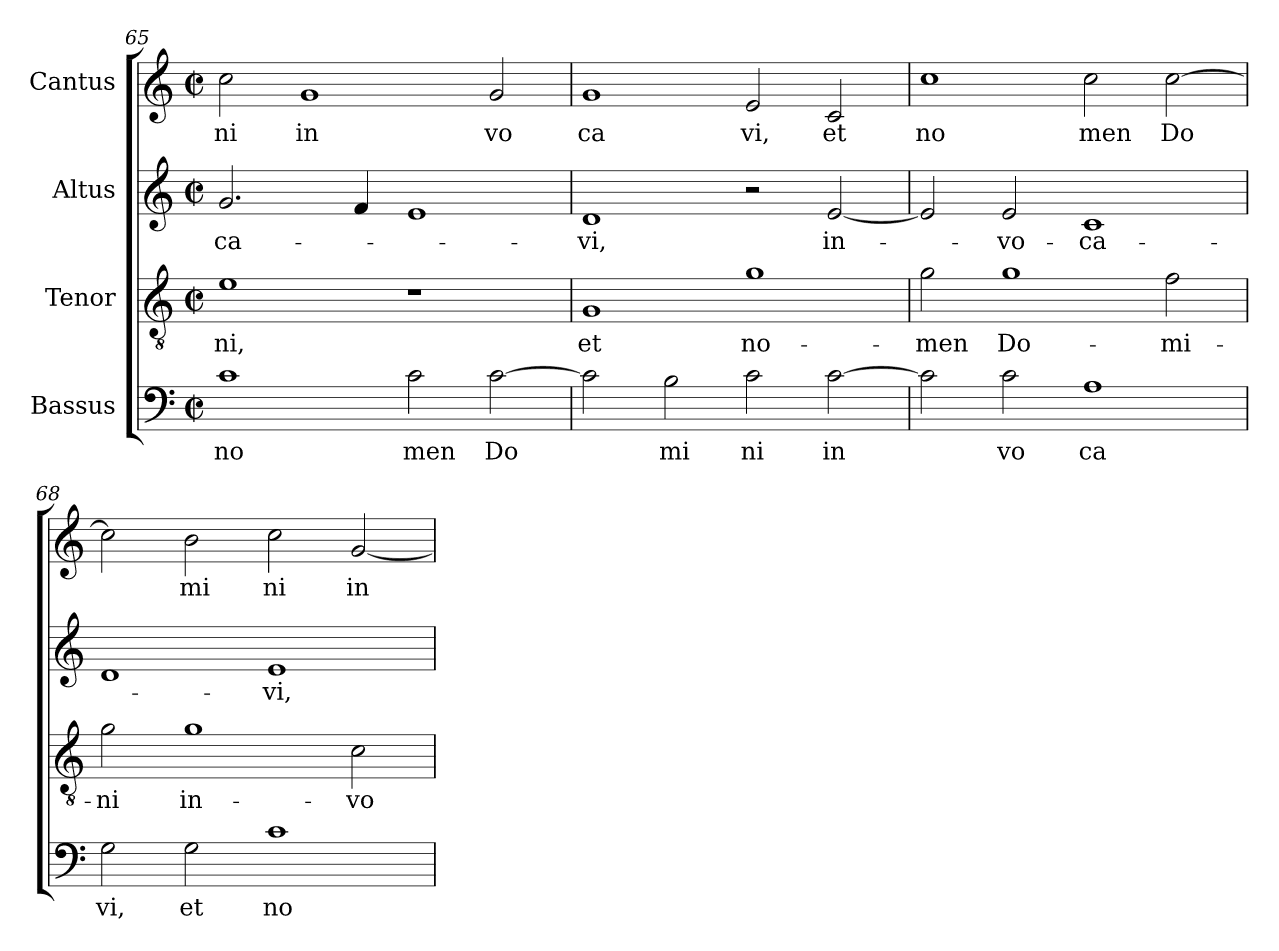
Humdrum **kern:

**kern	**text	**kern	**text	**kern	**text	**kern	**text
*part4	*part4	*part3	*part3	*part2	*part2	*part1	*part1
*staff4	*staff4	*staff3	*staff3	*staff2	*staff2	*staff1	*staff1
*I"Bassus	*	*I"Tenor	*	*I"Altus	*	*I"Cantus	*
*clefF4	*	*clefGv2	*	*clefG2	*	*clefG2	*
*M2/2	*	*M2/2	*	*M2/2	*	*M2/2	*
*met(c|)	*	*met(c|)	*	*met(c|)	*	*met(c|)	*
=65	=65	=65	=65	=65	=65	=65	=65
!	!LO:LY:b:cj	!	!LO:LY:b:cj	!	!LO:LY:b:cj	!	!LO:LY:b:cj
1c	no	1e	-ni,	2.g/	-ca-	2cc\	ni
!	!	!	!	!	!	!	!LO:LY:b:cj
.	.	.	.	.	.	1g	in
.	.	.	.	4f/	.	.	.
!	!LO:LY:b:cj	!	!	!	!	!	!
2c\	men	1r	.	1e	.	.	.
!	!LO:LY:b	!	!	!	!	!	!LO:LY:b:cj
[>2c\	Do	.	.	.	.	2g/	vo
=66	=66	=66	=66	=66	=66	=66	=66
!	!	!	!LO:LY:b:cj	!	!LO:LY:b:cj	!	!LO:LY:b:cj
2c\]	.	1G	et	1d	-vi,	1g	ca
!	!LO:LY:b:cj	!	!	!	!	!	!
2B\	mi	.	.	.	.	.	.
!	!LO:LY:b:cj	!	!LO:LY:b:cj	!	!	!	!LO:LY:b:cj
2c\	ni	1g	no-	2r	.	2e/	vi,
!	!LO:LY:b:cj	!	!	!	!LO:LY:b:cj	!	!LO:LY:b:cj
[>2c\	in	.	.	[<2e/	in-	2c/	et
=67	=67	=67	=67	=67	=67	=67	=67
!	!	!	!LO:LY:b:cj	!	!	!	!LO:LY:b:cj
2c\]	.	2g\	-men	2e/]	.	1cc	no
!	!LO:LY:b:cj	!	!LO:LY:b:cj	!	!LO:LY:b:cj	!	!
2c\	vo	1g	Do-	2e/	-vo-	.	.
!	!LO:LY:b:cj	!	!	!	!LO:LY:b:cj	!	!LO:LY:b:cj
1A	ca	.	.	1c	-ca-	2cc\	men
!	!	!	!LO:LY:b:cj	!	!	!	!LO:LY:b
.	.	2f\	-mi-	.	.	[>2cc\	Do
=68	=68	=68	=68	=68	=68	=68	=68
!	!LO:LY:b:cj	!	!LO:LY:b:cj	!	!	!	!
2G\	vi,	2g\	-ni	1d	.	2cc\]	.
!	!LO:LY:b:cj	!	!LO:LY:b:cj	!	!	!	!LO:LY:b:cj
2G\	et	1g	in-	.	.	2b\	mi
!	!LO:LY:b:cj	!	!	!	!LO:LY:b:cj	!	!LO:LY:b:cj
1c	no	.	.	1e	-vi,	2cc\	ni
!	!	!	!LO:LY:b:cj	!	!	!	!LO:LY:b:cj
.	.	2c\	-vo-	.	.	[>2g/	in
=	=	=	=	=	=	=	=
*-	*-	*-	*-	*-	*-	*-	*-
